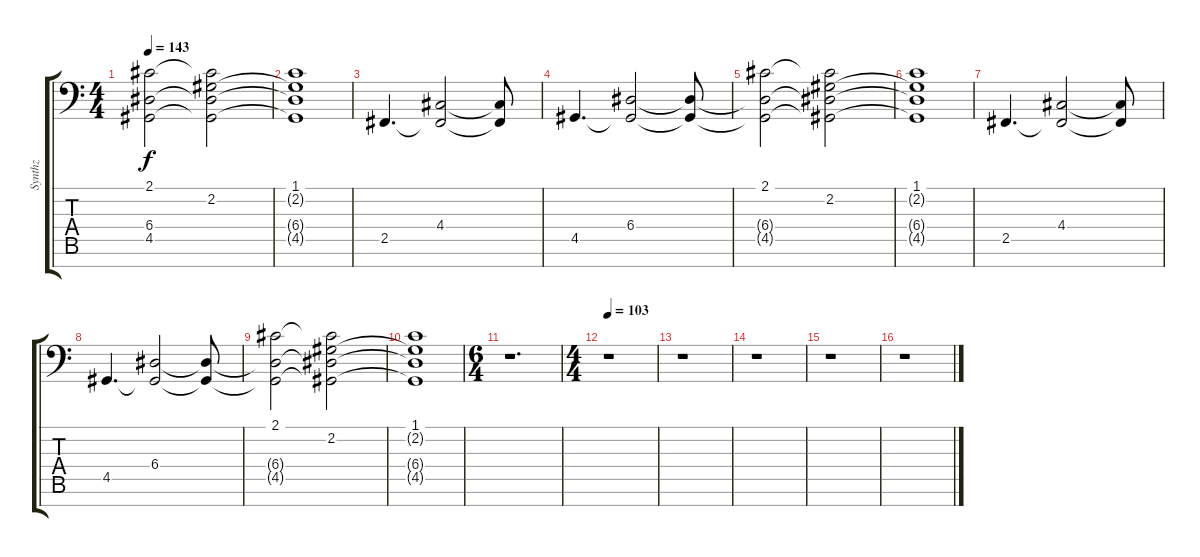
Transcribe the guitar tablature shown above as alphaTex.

\track ("Synthz" "Synthz") {instrument stringensemble1}
\staff {score tabs}
\tuning (B3 Gb3 D3 A2 E2 B1 Gb1) {hide}
\ts (4 4)
\tempo 143
\clef f4
\ks c
(2.1 6.4{t} 4.5{t}).2{dy f} (2.1{t} 2.2 6.4{t} 4.5{t}).2 |
(1.1 2.2{t} 6.4{t} 4.5{t}).1 |
2.5.4{d} (4.4 2.5{t}).2 (4.4{t} 2.5{t}).8 |
4.5.4{d} (6.4 4.5{t}).2 (6.4{t} 4.5{t}).8 |
(2.1 6.4{t} 4.5{t}).2 (2.1{t} 2.2 6.4{t} 4.5{t}).2 |
(1.1 2.2{t} 6.4{t} 4.5{t}).1 |
2.5.4{d} (4.4 2.5{t}).2 (4.4{t} 2.5{t}).8 |
4.5.4{d} (6.4 4.5{t}).2 (6.4{t} 4.5{t}).8 |
(2.1 6.4{t} 4.5{t}).2 (2.1{t} 2.2 6.4{t} 4.5{t}).2 |
(1.1 2.2{t} 6.4{t} 4.5{t}).1 |
\ts (6 4)
r.1{d} |
\ts (4 4)
\tempo 103
r.1 |
r.1 |
r.1 |
r.1 |
r.1
